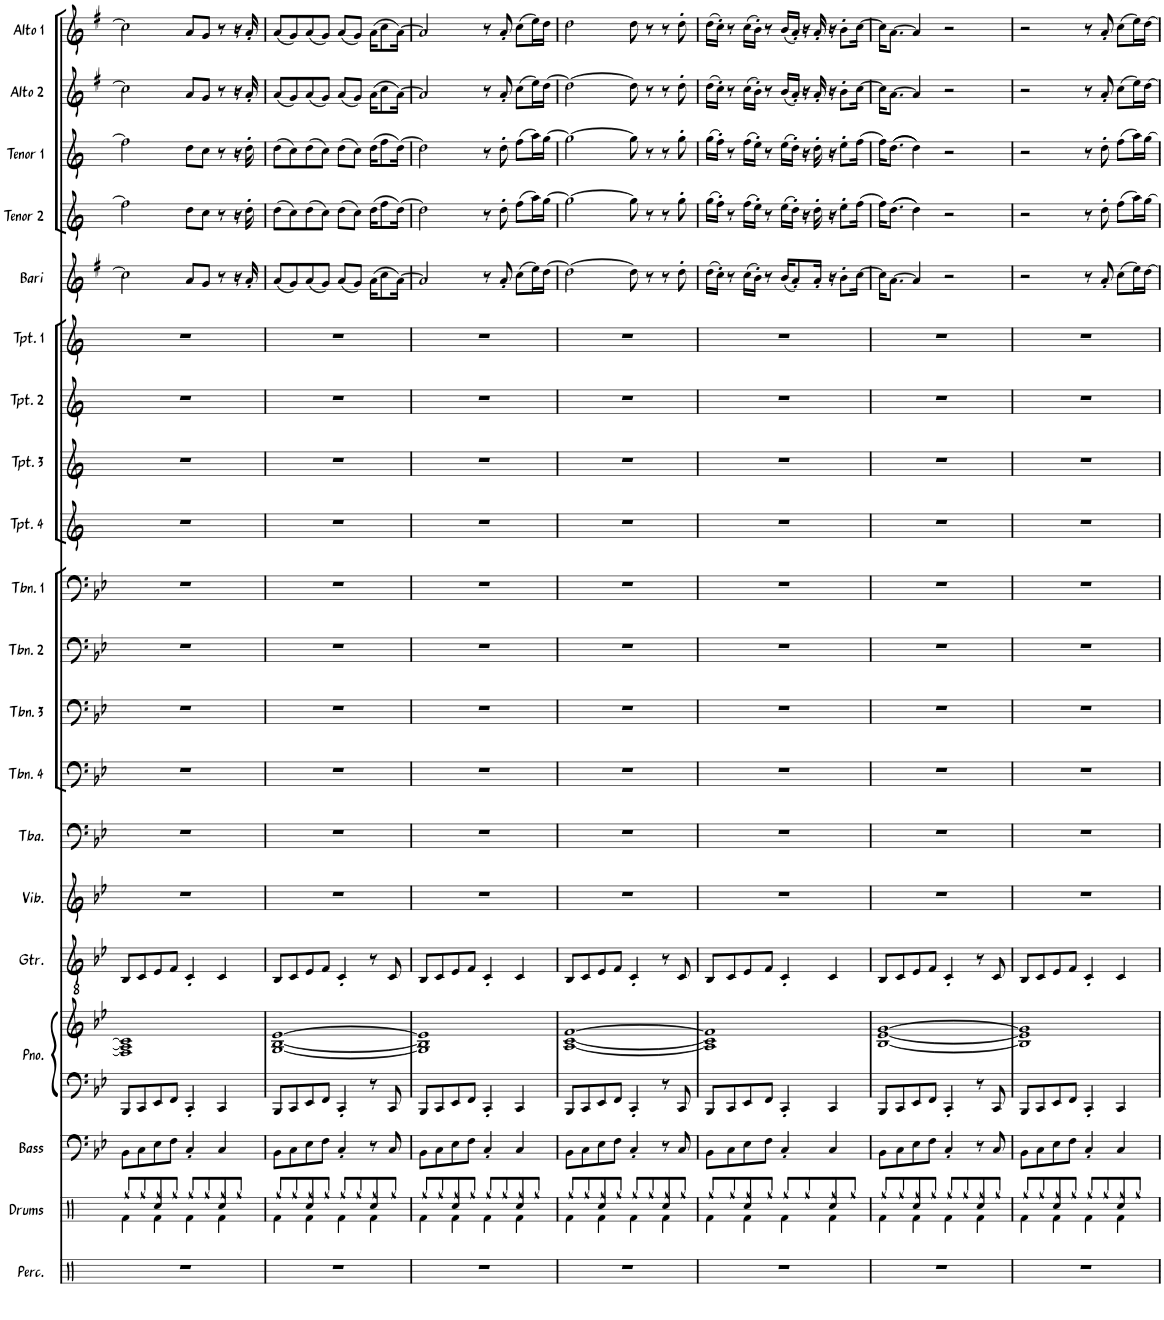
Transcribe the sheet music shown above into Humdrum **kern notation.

**kern	**kern	**kern	**kern	**kern	**kern	**kern	**kern	**kern	**kern	**kern	**kern	**kern	**kern	**kern	**kern	**kern	**kern	**kern	**kern	**kern
*part20	*part19	*part18	*part17	*part17	*part16	*part15	*part14	*part13	*part12	*part11	*part10	*part9	*part8	*part7	*part6	*part5	*part4	*part3	*part2	*part1
*staff21	*staff20	*staff19	*staff18	*staff17	*staff16	*staff15	*staff14	*staff13	*staff12	*staff11	*staff10	*staff9	*staff8	*staff7	*staff6	*staff5	*staff4	*staff3	*staff2	*staff1
*I"Percussion	*I"Drums	*I"Bass	*I"Piano	*	*I"Guitar	*I"Vibraphone	*I"Tuba	*I"Trombone 4	*I"Trombone 3	*I"Trombone 2	*I"Trombone 1	*I"Trumpet 4	*I"Trumpet 3	*I"Trumpet 2	*I"Trumpet 1	*I"Bari Sax	*I"Tenor Sax 2	*I"Tenor Sax 1	*I"Alto Sax 2	*I"Alto Sax 1
*I'Perc.	*I'Drums	*I'Bass	*I'Pno.	*	*I'Gtr.	*I'Vib.	*I'Tba.	*I'Tbn. 4	*I'Tbn. 3	*I'Tbn. 2	*I'Tbn. 1	*I'Tpt. 4	*I'Tpt. 3	*I'Tpt. 2	*I'Tpt. 1	*I'Bari	*I'Tenor 2	*I'Tenor 1	*I'Alto 2	*I'Alto 1
!!LO:PB:g=z
*clefX	*clefX	*clefF4	*clefF4	*clefG2	*clefGv2	*clefG2	*clefF4	*clefF4	*clefF4	*clefF4	*clefF4	*clefG2	*clefG2	*clefG2	*clefG2	*clefG2	*clefG2	*clefG2	*clefG2	*clefG2
*	*	*Trd7c12	*	*	*	*	*	*	*	*	*	*Trd1c2	*Trd1c2	*Trd1c2	*Trd1c2	*Trd12c21	*Trd8c14	*Trd8c14	*Trd5c9	*Trd5c9
*k[]	*k[]	*k[b-e-]	*k[b-e-]	*k[b-e-]	*k[b-e-]	*k[b-e-]	*k[b-e-]	*k[b-e-]	*k[b-e-]	*k[b-e-]	*k[b-e-]	*k[]	*k[]	*k[]	*k[]	*k[f#]	*k[]	*k[]	*k[f#]	*k[f#]
*M4/4	*M4/4	*M4/4	*M4/4	*M4/4	*M4/4	*M4/4	*M4/4	*M4/4	*M4/4	*M4/4	*M4/4	*M4/4	*M4/4	*M4/4	*M4/4	*M4/4	*M4/4	*M4/4	*M4/4	*M4/4
=99	=99	=99	=99	=99	=99	=99	=99	=99	=99	=99	=99	=99	=99	=99	=99	=99	=99	=99	=99	=99
*	*^	*	*	*	*	*	*	*	*	*	*	*	*	*	*	*	*	*	*	*
*	*	*^	*	*	*	*	*	*	*	*	*	*	*	*	*	*	*	*	*	*	*
1r	8Rgg/L	4Rf\	4ryy	8BB-\L	8BBB-/L	1F] 1A] 1c]	8BB-/L	1r	1r	1r	1r	1r	1r	1r	1r	1r	1r	2cc\]	2ff\]	2ff\]	2cc\]	2cc\]
.	8Rgg/	.	.	8C\	8CC/	.	8C/	.	.	.	.	.	.	.	.	.	.	.	.	.	.	.
.	8Rgg/	4Rf\	4Rcc/	8E-\	8EE-/	.	8E-/	.	.	.	.	.	.	.	.	.	.	.	.	.	.	.
.	8Rgg/J	.	.	8F\J	8FF/J	.	8F/J	.	.	.	.	.	.	.	.	.	.	.	.	.	.	.
.	8Rgg/L	4Rf\	4ryy	4C'/	4CC'/	.	4C'/	.	.	.	.	.	.	.	.	.	.	8a/L	8dd\L	8dd\L	8a/L	8a/L
.	8Rgg/	.	.	.	.	.	.	.	.	.	.	.	.	.	.	.	.	8g/J	8cc\J	8cc\J	8g/J	8g/J
.	8Rgg/	4Rf\	4Rcc/	4C/	4CC/	.	4C/	.	.	.	.	.	.	.	.	.	.	8r	8r	8r	8r	8r
.	8Rgg/J	.	.	.	.	.	.	.	.	.	.	.	.	.	.	.	.	16r	16r	16r	16r	16r
.	.	.	.	.	.	.	.	.	.	.	.	.	.	.	.	.	.	16a'/	16dd'\	16dd'\	16a'/	16a'/
=100	=100	=100	=100	=100	=100	=100	=100	=100	=100	=100	=100	=100	=100	=100	=100	=100	=100	=100	=100	=100	=100	=100
1r	8Rgg/L	4Rf\	4ryy	8BB-\L	8BBB-/L	[1G [1B- [1e-	8BB-/L	1r	1r	1r	1r	1r	1r	1r	1r	1r	1r	(8a/L	(8dd\L	(8dd\L	(8a/L	(8a/L
.	8Rgg/	.	.	8C\	8CC/	.	8C/	.	.	.	.	.	.	.	.	.	.	8g/)	8cc\)	8cc\)	8g/)	8g/)
.	8Rgg/	4Rf\	4Rcc/	8E-\	8EE-/	.	8E-/	.	.	.	.	.	.	.	.	.	.	(8a/	(8dd\	(8dd\	(8a/	(8a/
.	8Rgg/J	.	.	8F\J	8FF/J	.	8F/J	.	.	.	.	.	.	.	.	.	.	8g/J)	8cc\J)	8cc\J)	8g/J)	8g/J)
.	8Rgg/L	4Rf\	4ryy	4C'/	4CC'/	.	4C'/	.	.	.	.	.	.	.	.	.	.	(8a/L	(8dd\L	(8dd\L	(8a/L	(8a/L
.	8Rgg/	.	.	.	.	.	.	.	.	.	.	.	.	.	.	.	.	8g/J)	8cc\J)	8cc\J)	8g/J)	8g/J)
.	8Rgg/	4Rf\	4Rcc/	8r	8r	.	8r	.	.	.	.	.	.	.	.	.	.	(16a\KL	(16dd\KL	(16dd\KL	(16a\KL	(16a\KL
.	.	.	.	.	.	.	.	.	.	.	.	.	.	.	.	.	.	8cc\	8ff\	8ff\	8cc\	8cc\
.	8Rgg/J	.	.	8C/	8CC/	.	8C/	.	.	.	.	.	.	.	.	.	.	.	.	.	.	.
.	.	.	.	.	.	.	.	.	.	.	.	.	.	.	.	.	.	[16a\Jk)	[16dd\Jk)	[16dd\Jk)	[16a\Jk)	[16a\Jk)
=101	=101	=101	=101	=101	=101	=101	=101	=101	=101	=101	=101	=101	=101	=101	=101	=101	=101	=101	=101	=101	=101	=101
1r	8Rgg/L	4Rf\	4ryy	8BB-\L	8BBB-/L	1G] 1B-] 1e-]	8BB-/L	1r	1r	1r	1r	1r	1r	1r	1r	1r	1r	2a/]	2dd\]	2dd\]	2a/]	2a/]
.	8Rgg/	.	.	8C\	8CC/	.	8C/	.	.	.	.	.	.	.	.	.	.	.	.	.	.	.
.	8Rgg/	4Rf\	4Rcc/	8E-\	8EE-/	.	8E-/	.	.	.	.	.	.	.	.	.	.	.	.	.	.	.
.	8Rgg/J	.	.	8F\J	8FF/J	.	8F/J	.	.	.	.	.	.	.	.	.	.	.	.	.	.	.
.	8Rgg/L	4Rf\	4ryy	4C'/	4CC'/	.	4C'/	.	.	.	.	.	.	.	.	.	.	8r	8r	8r	8r	8r
.	8Rgg/	.	.	.	.	.	.	.	.	.	.	.	.	.	.	.	.	8a'/	8dd'\	8dd'\	8a'/	8a'/
.	8Rgg/	4Rf\	4Rcc/	4C/	4CC/	.	4C/	.	.	.	.	.	.	.	.	.	.	(8cc\L	(8ff\L	(8ff\L	(8cc\L	(8cc\L
.	8Rgg/J	.	.	.	.	.	.	.	.	.	.	.	.	.	.	.	.	16ee\L)	16aa\L)	16aa\L)	16ee\L)	16ee\L)
.	.	.	.	.	.	.	.	.	.	.	.	.	.	.	.	.	.	[16dd\JJ	[16gg\JJ	[16gg\JJ	[16dd\JJ	16dd\JJ
=102	=102	=102	=102	=102	=102	=102	=102	=102	=102	=102	=102	=102	=102	=102	=102	=102	=102	=102	=102	=102	=102	=102
1r	8Rgg/L	4Rf\	4ryy	8BB-\L	8BBB-/L	[1A [1c [1f	8BB-/L	1r	1r	1r	1r	1r	1r	1r	1r	1r	1r	2dd\_	2gg\_	2gg\_	2dd\_	2dd\
.	8Rgg/	.	.	8C\	8CC/	.	8C/	.	.	.	.	.	.	.	.	.	.	.	.	.	.	.
.	8Rgg/	4Rf\	4Rcc/	8E-\	8EE-/	.	8E-/	.	.	.	.	.	.	.	.	.	.	.	.	.	.	.
.	8Rgg/J	.	.	8F\J	8FF/J	.	8F/J	.	.	.	.	.	.	.	.	.	.	.	.	.	.	.
.	8Rgg/L	4Rf\	4ryy	4C'/	4CC'/	.	4C'/	.	.	.	.	.	.	.	.	.	.	8dd\]	8gg\]	8gg\]	8dd\]	8dd\
.	8Rgg/	.	.	.	.	.	.	.	.	.	.	.	.	.	.	.	.	8r	8r	8r	8r	8r
.	8Rgg/	4Rf\	4Rcc/	8r	8r	.	8r	.	.	.	.	.	.	.	.	.	.	8r	8r	8r	8r	8r
.	8Rgg/J	.	.	8C/	8CC/	.	8C/	.	.	.	.	.	.	.	.	.	.	8dd'\	8gg'\	8gg'\	8dd'\	8dd'\
=103	=103	=103	=103	=103	=103	=103	=103	=103	=103	=103	=103	=103	=103	=103	=103	=103	=103	=103	=103	=103	=103	=103
1r	8Rgg/L	4Rf\	4ryy	8BB-\L	8BBB-/L	1A] 1c] 1f]	8BB-/L	1r	1r	1r	1r	1r	1r	1r	1r	1r	1r	(16dd\LL	(16gg\LL	(16gg\LL	(16dd\LL	(16dd\LL
.	.	.	.	.	.	.	.	.	.	.	.	.	.	.	.	.	.	16cc'\JJ)	16ff'\JJ)	16ff'\JJ)	16cc'\JJ)	16cc'\JJ)
.	8Rgg/	.	.	8C\	8CC/	.	8C/	.	.	.	.	.	.	.	.	.	.	8r	8r	8r	8r	8r
.	8Rgg/	4Rf\	4Rcc/	8E-\	8EE-/	.	8E-/	.	.	.	.	.	.	.	.	.	.	(16cc\LL	(16ff\LL	(16ff\LL	(16cc\LL	(16cc\LL
.	.	.	.	.	.	.	.	.	.	.	.	.	.	.	.	.	.	16b'\JJ)	16ee'\JJ)	16ee'\JJ)	16b'\JJ)	16b'\JJ)
.	8Rgg/J	.	.	8F\J	8FF/J	.	8F/J	.	.	.	.	.	.	.	.	.	.	8r	8r	8r	8r	8r
.	8Rgg/L	4Rf\	4ryy	4C'/	4CC'/	.	4C'/	.	.	.	.	.	.	.	.	.	.	(16b/KL	(16ee\LL	(16ee\LL	(16b/LL	(16b/LL
.	.	.	.	.	.	.	.	.	.	.	.	.	.	.	.	.	.	8a'/)	16dd'\JJ)	16dd'\JJ)	16a'/JJ)	16a'/JJ)
.	8Rgg/	.	.	.	.	.	.	.	.	.	.	.	.	.	.	.	.	.	16r	16r	16r	16r
.	.	.	.	.	.	.	.	.	.	.	.	.	.	.	.	.	.	16a'/Jk	16dd'\	16dd'\	16a'/	16a'/
.	8Rgg/	4Rf\	4Rcc/	4C/	4CC/	.	4C/	.	.	.	.	.	.	.	.	.	.	16r	16r	16r	16r	16r
.	.	.	.	.	.	.	.	.	.	.	.	.	.	.	.	.	.	8b'\L	8ee'\L	8ee'\L	8b'\L	8b'\L
.	8Rgg/J	.	.	.	.	.	.	.	.	.	.	.	.	.	.	.	.	.	.	.	.	.
.	.	.	.	.	.	.	.	.	.	.	.	.	.	.	.	.	.	[16cc\Jk	(16ff\Jk	(16ff\Jk	[16cc\Jk	[16cc\Jk
=104	=104	=104	=104	=104	=104	=104	=104	=104	=104	=104	=104	=104	=104	=104	=104	=104	=104	=104	=104	=104	=104	=104
1r	8Rgg/L	4Rf\	4ryy	8BB-\L	8BBB-/L	[1B- [1e- [1g	8BB-/L	1r	1r	1r	1r	1r	1r	1r	1r	1r	1r	16cc\KL]	16ff\KL)	16ff\KL)	16cc\KL]	16cc\KL]
.	.	.	.	.	.	.	.	.	.	.	.	.	.	.	.	.	.	[8.a\J	((8.dd\J	((8.dd\J	[8.a\J	[8.a\J
.	8Rgg/	.	.	8C\	8CC/	.	8C/	.	.	.	.	.	.	.	.	.	.	.	.	.	.	.
.	8Rgg/	4Rf\	4Rcc/	8E-\	8EE-/	.	8E-/	.	.	.	.	.	.	.	.	.	.	4a/]	4dd\))	4dd\))	4a/]	4a/]
.	8Rgg/J	.	.	8F\J	8FF/J	.	8F/J	.	.	.	.	.	.	.	.	.	.	.	.	.	.	.
.	8Rgg/L	4Rf\	4ryy	4C'/	4CC'/	.	4C'/	.	.	.	.	.	.	.	.	.	.	2r	2r	2r	2r	2r
.	8Rgg/	.	.	.	.	.	.	.	.	.	.	.	.	.	.	.	.	.	.	.	.	.
.	8Rgg/	4Rf\	4Rcc/	8r	8r	.	8r	.	.	.	.	.	.	.	.	.	.	.	.	.	.	.
.	8Rgg/J	.	.	8C/	8CC/	.	8C/	.	.	.	.	.	.	.	.	.	.	.	.	.	.	.
=105	=105	=105	=105	=105	=105	=105	=105	=105	=105	=105	=105	=105	=105	=105	=105	=105	=105	=105	=105	=105	=105	=105
1r	8Rgg/L	4Rf\	4ryy	8BB-\L	8BBB-/L	1B-] 1e-] 1g]	8BB-/L	1r	1r	1r	1r	1r	1r	1r	1r	1r	1r	2r	2r	2r	2r	2r
.	8Rgg/	.	.	8C\	8CC/	.	8C/	.	.	.	.	.	.	.	.	.	.	.	.	.	.	.
.	8Rgg/	4Rf\	4Rcc/	8E-\	8EE-/	.	8E-/	.	.	.	.	.	.	.	.	.	.	.	.	.	.	.
.	8Rgg/J	.	.	8F\J	8FF/J	.	8F/J	.	.	.	.	.	.	.	.	.	.	.	.	.	.	.
.	8Rgg/L	4Rf\	4ryy	4C'/	4CC'/	.	4C'/	.	.	.	.	.	.	.	.	.	.	8r	8r	8r	8r	8r
.	8Rgg/	.	.	.	.	.	.	.	.	.	.	.	.	.	.	.	.	8a'/	8dd'\	8dd'\	8a'/	8a'/
.	8Rgg/	4Rf\	4Rcc/	4C/	4CC/	.	4C/	.	.	.	.	.	.	.	.	.	.	(8cc\L	(8ff\L	(8ff\L	(8cc\L	(8cc\L
.	8Rgg/J	.	.	.	.	.	.	.	.	.	.	.	.	.	.	.	.	16ee\L)	16aa\L)	16aa\L)	16ee\L)	16ee\L)
.	.	.	.	.	.	.	.	.	.	.	.	.	.	.	.	.	.	[16dd\JJ	[16gg\JJ	[16gg\JJ	[16dd\JJ	[16dd\JJ
*	*v	*v	*v	*	*	*	*	*	*	*	*	*	*	*	*	*	*	*	*	*	*	*
=	=	=	=	=	=	=	=	=	=	=	=	=	=	=	=	=	=	=	=	=
*-	*-	*-	*-	*-	*-	*-	*-	*-	*-	*-	*-	*-	*-	*-	*-	*-	*-	*-	*-	*-
